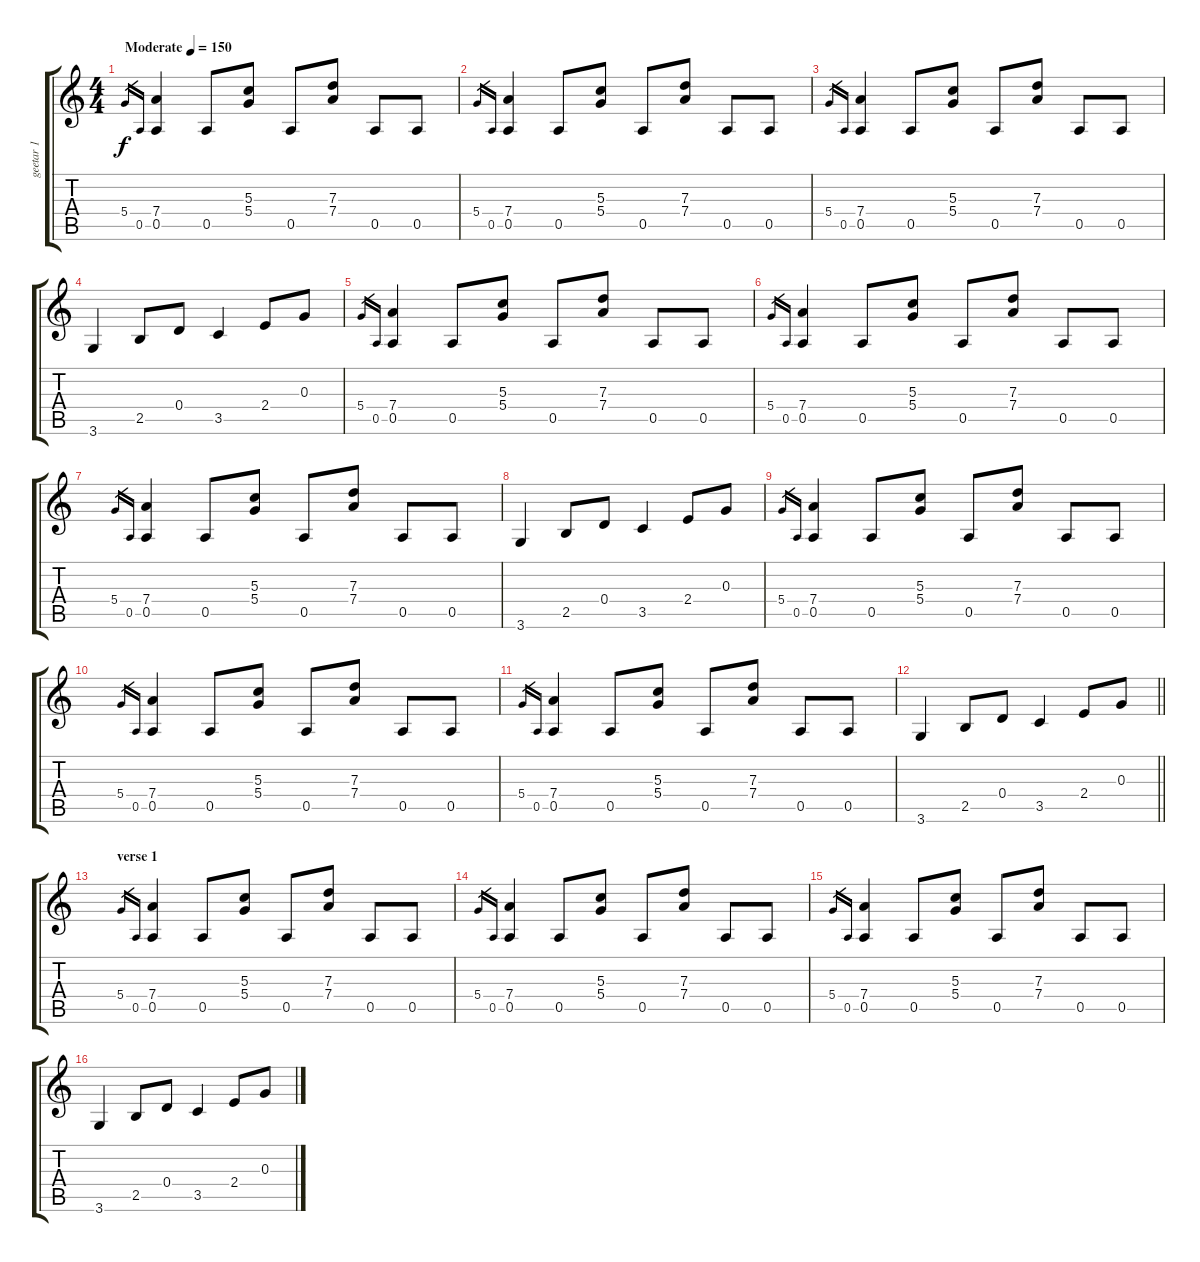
\track ("geetar 1" "geetar 1") {instrument distortionguitar}
\staff {score tabs}
\tuning (E4 B3 G3 D3 A2 E2) {hide}
\ts (4 4)
\tempo (150 "Moderate")
\clef g2
\ks c
5.4.16{gr dy f instrument distortionguitar} 0.5.16{gr} (7.4 0.5).4 0.5.8 (5.3 5.4).8 0.5.8 (7.3 7.4).8 0.5.8 0.5.8 |
5.4.16{gr} 0.5.16{gr} (7.4 0.5).4 0.5.8 (5.3 5.4).8 0.5.8 (7.3 7.4).8 0.5.8 0.5.8 |
5.4.16{gr} 0.5.16{gr} (7.4 0.5).4 0.5.8 (5.3 5.4).8 0.5.8 (7.3 7.4).8 0.5.8 0.5.8 |
3.6.4 2.5.8 0.4.8 3.5.4 2.4.8 0.3.8 |
5.4.16{gr} 0.5.16{gr} (7.4 0.5).4 0.5.8 (5.3 5.4).8 0.5.8 (7.3 7.4).8 0.5.8 0.5.8 |
5.4.16{gr} 0.5.16{gr} (7.4 0.5).4 0.5.8 (5.3 5.4).8 0.5.8 (7.3 7.4).8 0.5.8 0.5.8 |
5.4.16{gr} 0.5.16{gr} (7.4 0.5).4 0.5.8 (5.3 5.4).8 0.5.8 (7.3 7.4).8 0.5.8 0.5.8 |
3.6.4 2.5.8 0.4.8 3.5.4 2.4.8 0.3.8 |
5.4.16{gr} 0.5.16{gr} (7.4 0.5).4 0.5.8 (5.3 5.4).8 0.5.8 (7.3 7.4).8 0.5.8 0.5.8 |
5.4.16{gr} 0.5.16{gr} (7.4 0.5).4 0.5.8 (5.3 5.4).8 0.5.8 (7.3 7.4).8 0.5.8 0.5.8 |
5.4.16{gr} 0.5.16{gr} (7.4 0.5).4 0.5.8 (5.3 5.4).8 0.5.8 (7.3 7.4).8 0.5.8 0.5.8 |
\barLineRight lightlight
3.6.4 2.5.8 0.4.8 3.5.4 2.4.8 0.3.8 |
\section ("" "verse 1")
5.4.16{gr} 0.5.16{gr} (7.4 0.5).4 0.5.8 (5.3 5.4).8 0.5.8 (7.3 7.4).8 0.5.8 0.5.8 |
5.4.16{gr} 0.5.16{gr} (7.4 0.5).4 0.5.8 (5.3 5.4).8 0.5.8 (7.3 7.4).8 0.5.8 0.5.8 |
5.4.16{gr} 0.5.16{gr} (7.4 0.5).4 0.5.8 (5.3 5.4).8 0.5.8 (7.3 7.4).8 0.5.8 0.5.8 |
3.6.4 2.5.8 0.4.8 3.5.4 2.4.8 0.3.8
